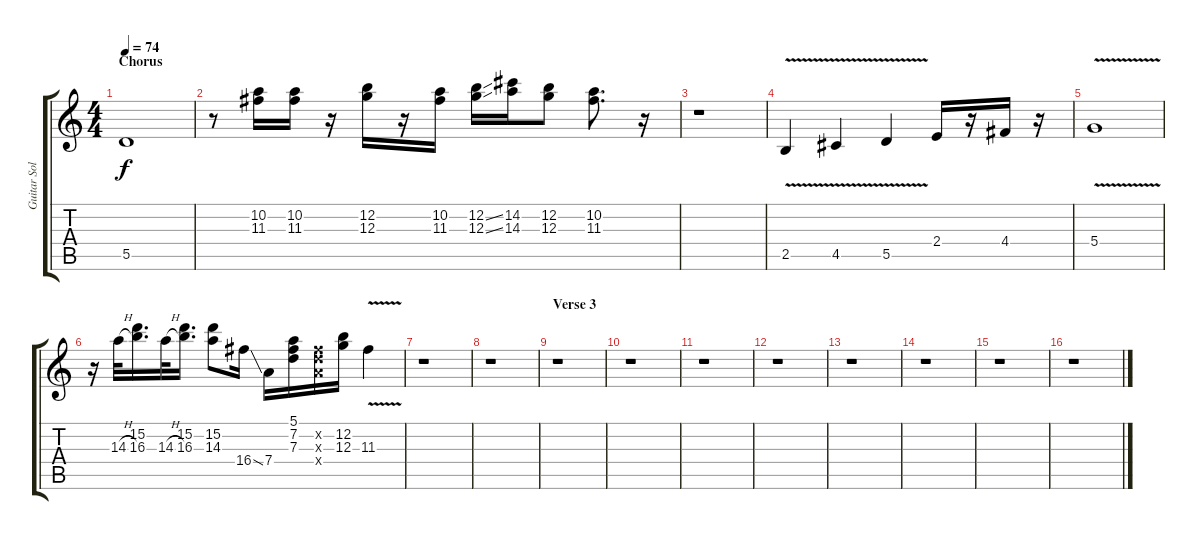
\track ("Guitar Solo 2 (Walsh-8)" "Guitar Sol") {instrument distortionguitar}
\staff {score tabs}
\tuning (E4 B3 G3 D3 A2 E2) {hide}
\ts (4 4)
\section ("" "Chorus")
\tempo 74
\clef g2
\ks c
5.5.1{dy f} |
r.8 (10.2 11.3).16 (10.2 11.3).16 r.16 (12.2 12.3).16 r.16 (10.2 11.3).16 (12.2{ss} 12.3{ss}).16 (14.2 14.3).16 (12.2 12.3).8 (10.2 11.3).8{d} r.16 |
r.1 |
2.5{v}.4 4.5{v}.4 5.5{v}.4 2.4.16 r.16 4.4.16 r.16 |
5.4{v}.1 |
r.16 14.3{h}.32 (15.2 16.3).16{d} 14.3{h}.32 (15.2 16.3).16{d} (15.2 14.3).8 16.4{ss}.16 7.4.16 (5.1 7.2 7.3).16 (7.2{x} 7.3{x} 7.4{x}).16 (12.2 12.3).16 11.3{v}.4 |
r.1 |
r.1 |
\section ("" "Verse 3")
r.1 |
r.1 |
r.1 |
r.1 |
r.1 |
r.1 |
r.1 |
r.1
